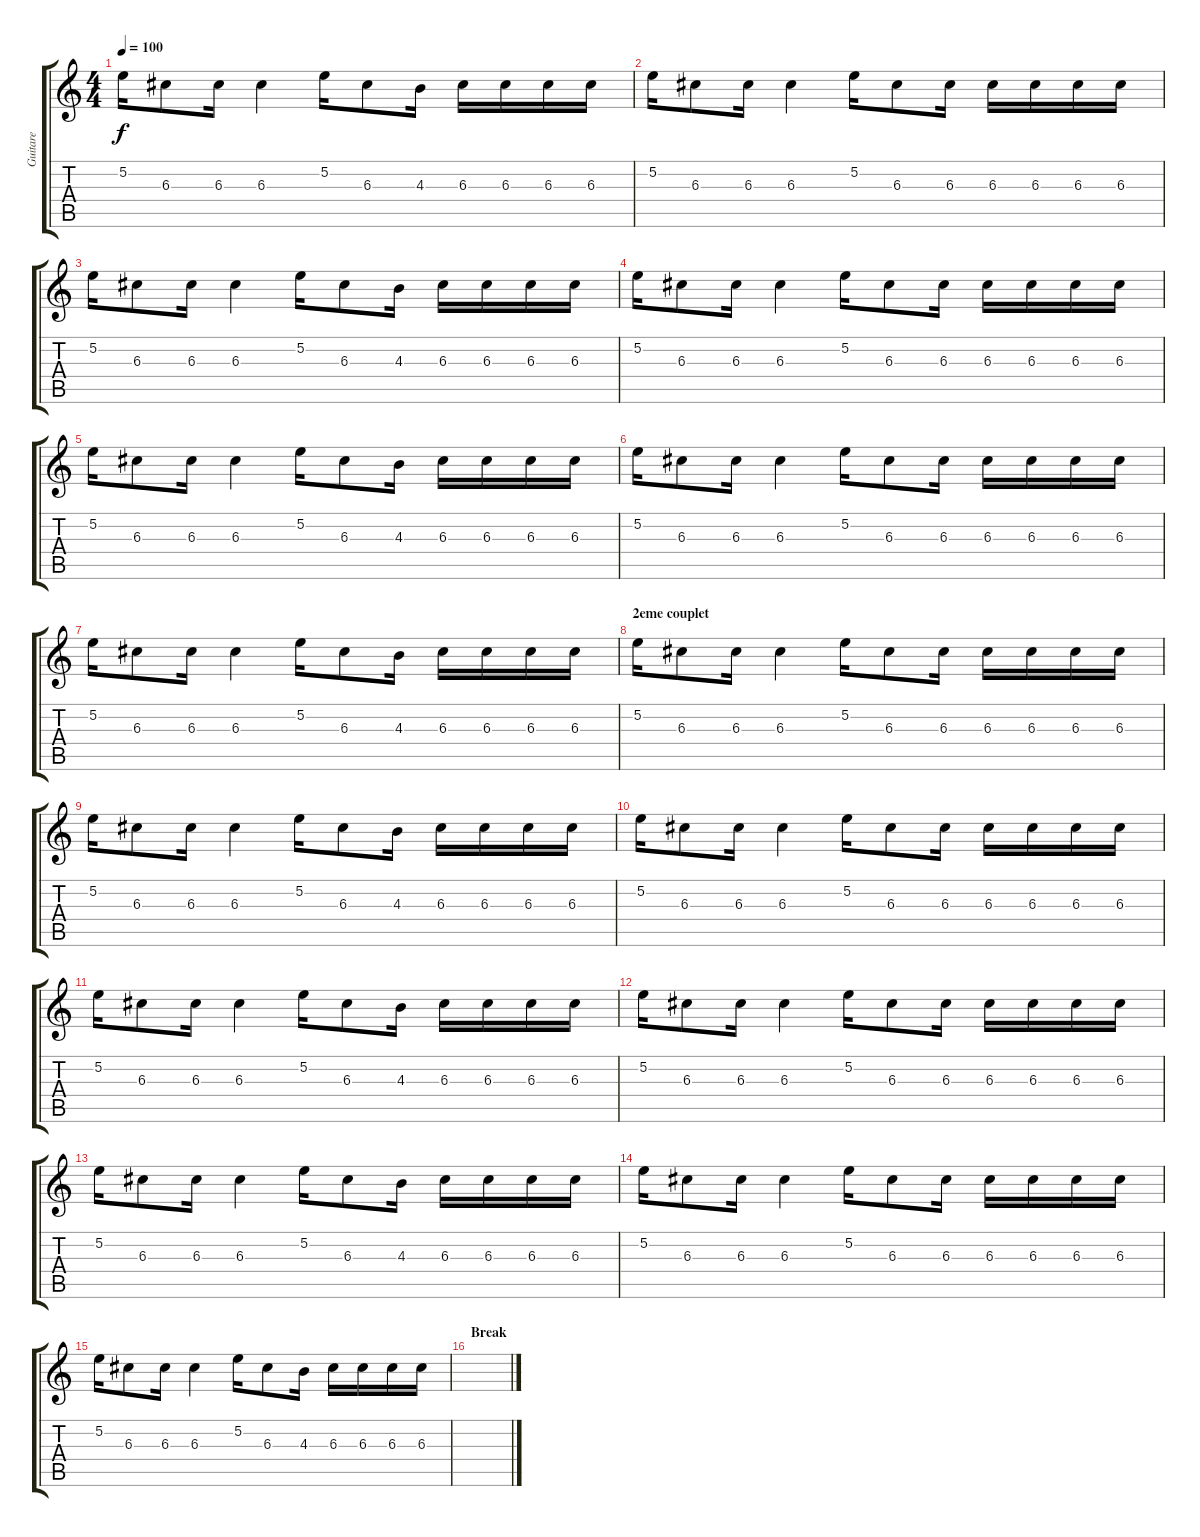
\track ("Guitare" "Guitare") {instrument electricguitarjazz}
\staff {score tabs}
\tuning (E4 B3 G3 D3 A2 E2) {hide}
\ts (4 4)
\tempo 100
\clef g2
\ks c
5.2.16{dy f} 6.3.8 6.3.16 6.3.4 5.2.16 6.3.8 4.3.16 6.3.16 6.3.16 6.3.16 6.3.16 |
5.2.16 6.3.8 6.3.16 6.3.4 5.2.16 6.3.8 6.3.16 6.3.16 6.3.16 6.3.16 6.3.16 |
5.2.16 6.3.8 6.3.16 6.3.4 5.2.16 6.3.8 4.3.16 6.3.16 6.3.16 6.3.16 6.3.16 |
5.2.16 6.3.8 6.3.16 6.3.4 5.2.16 6.3.8 6.3.16 6.3.16 6.3.16 6.3.16 6.3.16 |
5.2.16 6.3.8 6.3.16 6.3.4 5.2.16 6.3.8 4.3.16 6.3.16 6.3.16 6.3.16 6.3.16 |
5.2.16 6.3.8 6.3.16 6.3.4 5.2.16 6.3.8 6.3.16 6.3.16 6.3.16 6.3.16 6.3.16 |
5.2.16 6.3.8 6.3.16 6.3.4 5.2.16 6.3.8 4.3.16 6.3.16 6.3.16 6.3.16 6.3.16 |
\section ("" "2eme couplet")
5.2.16 6.3.8 6.3.16 6.3.4 5.2.16 6.3.8 6.3.16 6.3.16 6.3.16 6.3.16 6.3.16 |
5.2.16 6.3.8 6.3.16 6.3.4 5.2.16 6.3.8 4.3.16 6.3.16 6.3.16 6.3.16 6.3.16 |
5.2.16 6.3.8 6.3.16 6.3.4 5.2.16 6.3.8 6.3.16 6.3.16 6.3.16 6.3.16 6.3.16 |
5.2.16 6.3.8 6.3.16 6.3.4 5.2.16 6.3.8 4.3.16 6.3.16 6.3.16 6.3.16 6.3.16 |
5.2.16 6.3.8 6.3.16 6.3.4 5.2.16 6.3.8 6.3.16 6.3.16 6.3.16 6.3.16 6.3.16 |
5.2.16 6.3.8 6.3.16 6.3.4 5.2.16 6.3.8 4.3.16 6.3.16 6.3.16 6.3.16 6.3.16 |
5.2.16 6.3.8 6.3.16 6.3.4 5.2.16 6.3.8 6.3.16 6.3.16 6.3.16 6.3.16 6.3.16 |
5.2.16 6.3.8 6.3.16 6.3.4 5.2.16 6.3.8 4.3.16 6.3.16 6.3.16 6.3.16 6.3.16 |
\section ("" "Break ")
